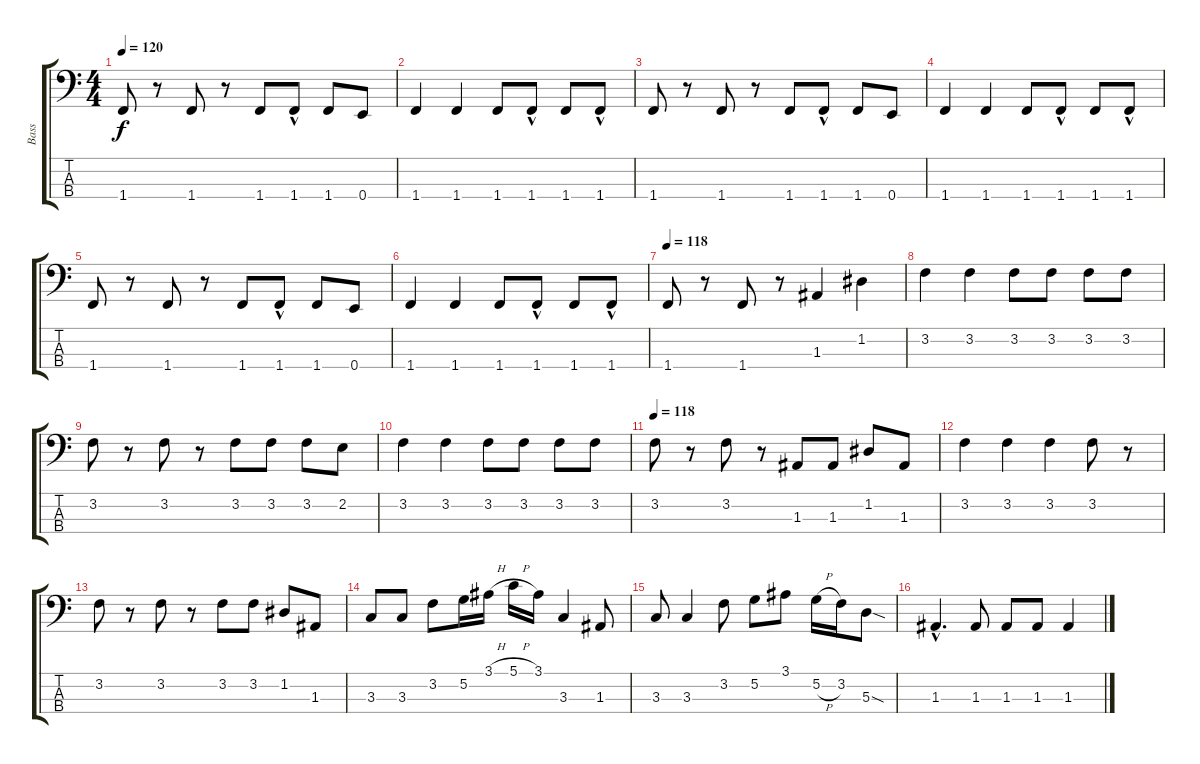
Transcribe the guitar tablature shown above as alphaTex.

\track ("Bass" "Bass") {instrument electricbasspick}
\staff {score tabs}
\tuning (G2 D2 A1 E1) {hide}
\ts (4 4)
\tempo 120
\clef f4
\ks c
1.4.8{dy f} r.8 1.4.8 r.8 1.4.8 1.4{hac}.8 1.4.8 0.4.8 |
1.4.4 1.4.4 1.4.8 1.4{hac}.8 1.4.8 1.4{hac}.8 |
1.4.8 r.8 1.4.8 r.8 1.4.8 1.4{hac}.8 1.4.8 0.4.8 |
1.4.4 1.4.4 1.4.8 1.4{hac}.8 1.4.8 1.4{hac}.8 |
1.4.8 r.8 1.4.8 r.8 1.4.8 1.4{hac}.8 1.4.8 0.4.8 |
1.4.4 1.4.4 1.4.8 1.4{hac}.8 1.4.8 1.4{hac}.8 |
\tempo 118
1.4.8 r.8 1.4.8 r.8 1.3.4 1.2.4 |
3.2.4 3.2.4 3.2.8 3.2.8 3.2.8 3.2.8 |
3.2.8 r.8 3.2.8 r.8 3.2.8 3.2.8 3.2.8 2.2.8 |
3.2.4 3.2.4 3.2.8 3.2.8 3.2.8 3.2.8 |
\tempo 118
3.2.8 r.8 3.2.8 r.8 1.3.8 1.3.8 1.2.8 1.3.8 |
3.2.4 3.2.4 3.2.4 3.2.8 r.8 |
3.2.8 r.8 3.2.8 r.8 3.2.8 3.2.8 1.2.8 1.3.8 |
3.3.8 3.3.8 3.2.8 5.2.16 3.1{h}.16 5.1{h}.16 3.1.16 3.3.4 1.3.8 |
3.3.8 3.3.4 3.2.8 5.2.8 3.1.8 5.2{h}.16 3.2.16 5.3{sod}.8 |
1.3{hac}.4{d} 1.3.8 1.3.8 1.3.8 1.3.4
